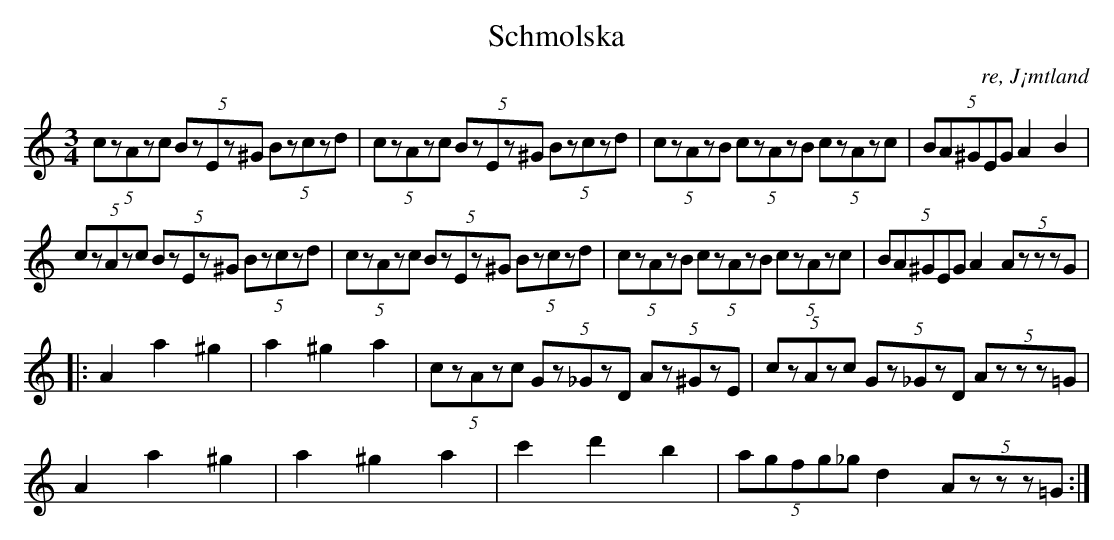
X:1
T:Schmolska
O: re, J¡mtland
M:3/4
L:1/8
K:Am
(5:2 czAzc (5:2BzEz^G (5:2Bzczd| (5:2 czAzc (5:2BzEz^G (5:2Bzczd|(5:2czAzB (5:2czAzB (5:2czAzc| (5:2BA^GEG  A2 B2|
 (5:2 czAzc (5:2BzEz^G (5:2Bzczd| (5:2 czAzc (5:2BzEz^G (5:2Bzczd|(5:2czAzB (5:2czAzB (5:2czAzc| (5:2BA^GEG  A2 (5:2 AzzzG|
|:A2 a2 ^g2|a2 ^g2 a2| (5:2 czAzc (5:2Gz_GzD (5:2Az^GzE | (5:2 czAzc (5:2Gz_GzD (5:2 Azzz=G|
A2 a2 ^g2|a2 ^g2 a2| c'2 d'2 b2  | (5:2 agfg_g d2 (5:2 Azzz=G :|
